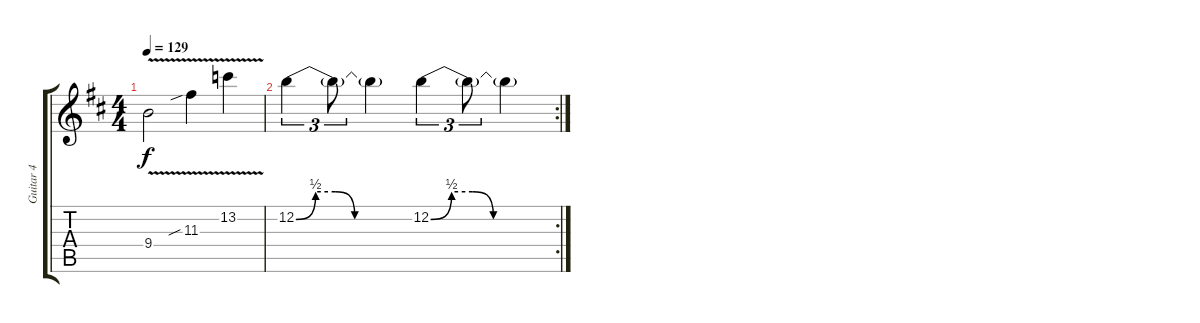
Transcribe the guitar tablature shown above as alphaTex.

\track ("Guitar 4" "Guitar 4") {instrument distortionguitar}
\staff {score tabs}
\tuning (E4 B3 G3 D3 A2 B1) {hide}
\ts (4 4)
\tempo 129
\clef g2
\ks d
9.4{v}.2{dy f} 11.3{v sib}.4 13.2{v}.4 |
\rc 2
12.2{be (custom 0 0 10 2 20 2 30 0 60 0)}.4{tu (3 2)} 12.2{t}.8{tu (3 2)} 12.2{t}.4 12.2{be (custom 0 0 10 2 20 2 30 0 60 0)}.4{tu (3 2)} 12.2{t}.8{tu (3 2)} 12.2{t}.4
